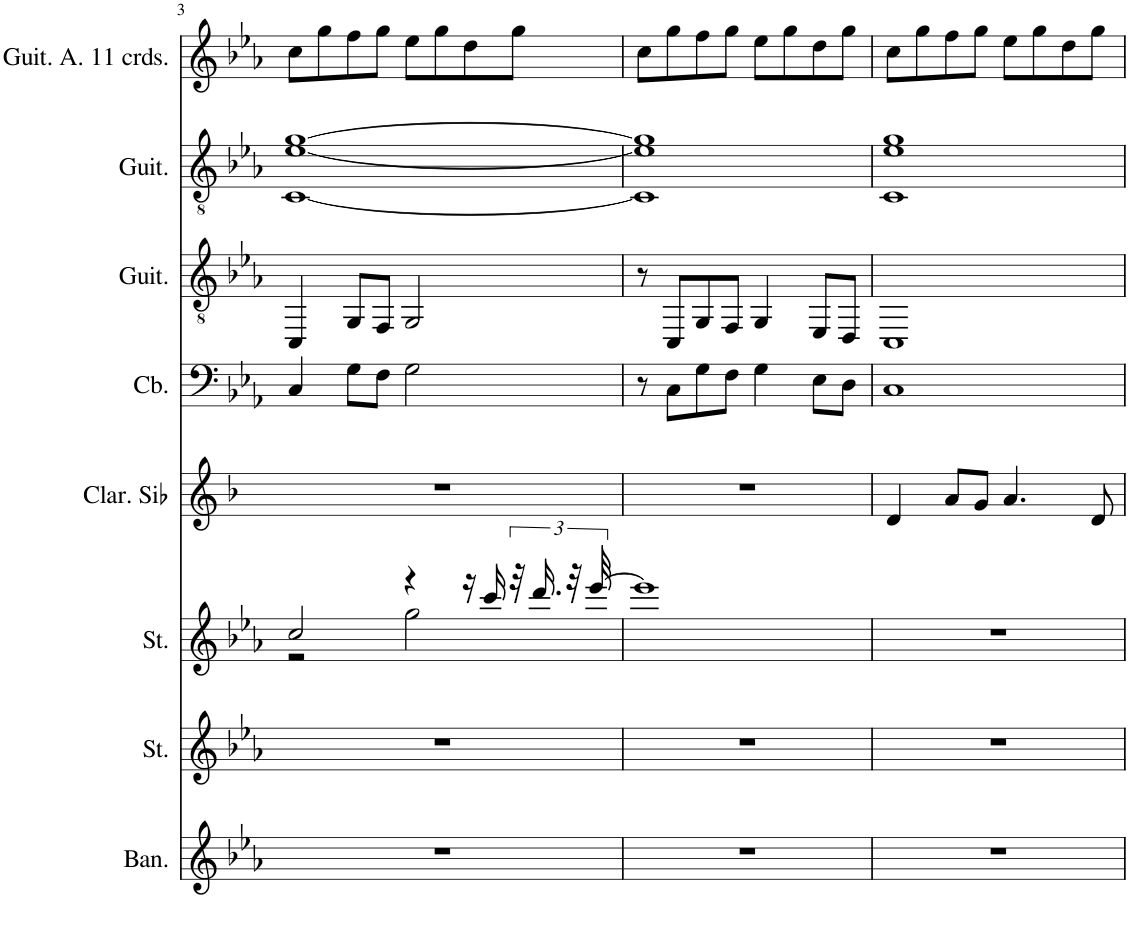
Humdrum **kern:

**kern	**kern	**kern	**kern	**kern	**kern	**kern	**kern
*part8	*part7	*part6	*part5	*part4	*part3	*part2	*part1
*staff8	*staff7	*staff6	*staff5	*staff4	*staff3	*staff2	*staff1
*I"Bandonéon, Tango Accordion	*I"Cordes, String Ensemble 2	*I"Cordes, String Ensemble 2	*I"Clarinette en Sib, Clarinet Pipe	*I"Contrebasse, Acoustic Bass	*I"Guitare à 7 cordes, Acoustic Guitar (nylon)	*I"Guitare classique, Acoustic Guitar (nylon)	*I"Guitare Alto à 11 cordes, Acoustic Guitar (nylon)
*I'Ban.	*I'St.	*I'St.	*I'Clar. Sib	*I'Cb.	*I'Guit.	*I'Guit.	*I'Guit. A. 11 crds.
!!LO:PB:g=z
*clefG2	*clefG2	*clefG2	*clefG2	*clefF4	*clefGv2	*clefGv2	*clefG2
*	*	*	*Trd1c2	*Trd7c12	*	*	*
*k[b-e-a-]	*k[b-e-a-]	*k[b-e-a-]	*k[b-]	*k[b-e-a-]	*k[b-e-a-]	*k[b-e-a-]	*k[b-e-a-]
*M4/4	*M4/4	*M4/4	*M4/4	*M4/4	*M4/4	*M4/4	*M4/4
=3	=3	=3	=3	=3	=3	=3	=3
*	*	*^	*	*	*	*	*
1r	1r	2cc/	2r	1r	4C/	4CC/	[1C [1e- [1g	8cc\L
.	.	.	.	.	.	.	.	8gg\
.	.	.	.	.	8G\L	8GG/L	.	8ff\
.	.	.	.	.	8F\J	8FF/J	.	8gg\J
.	.	4r	2gg\	.	2G\	2GG/	.	8ee-\L
.	.	.	.	.	.	.	.	8gg\
.	.	16r	.	.	.	.	.	8dd\
.	.	16ccc/	.	.	.	.	.	.
.	.	48r	.	.	.	.	.	8gg\J
.	.	24.ddd/	.	.	.	.	.	.
.	.	48r	.	.	.	.	.	.
.	.	[48eee-/	.	.	.	.	.	.
*	*	*v	*v	*	*	*	*	*
=4	=4	=4	=4	=4	=4	=4	=4
1r	1r	1eee-]	1r	8r	8r	1C] 1e-] 1g]	8cc\L
.	.	.	.	8C\L	8CC/L	.	8gg\
.	.	.	.	8G\	8GG/	.	8ff\
.	.	.	.	8F\J	8FF/J	.	8gg\J
.	.	.	.	4G\	4GG/	.	8ee-\L
.	.	.	.	.	.	.	8gg\
.	.	.	.	8E-\L	8EE-/L	.	8dd\
.	.	.	.	8D\J	8DD/J	.	8gg\J
=5	=5	=5	=5	=5	=5	=5	=5
1r	1r	1r	4d/	1C	1CC	1C 1e- 1g	8cc\L
.	.	.	.	.	.	.	8gg\
.	.	.	8a/L	.	.	.	8ff\
.	.	.	8g/J	.	.	.	8gg\J
.	.	.	4.a/	.	.	.	8ee-\L
.	.	.	.	.	.	.	8gg\
.	.	.	.	.	.	.	8dd\
.	.	.	8d/	.	.	.	8gg\J
=	=	=	=	=	=	=	=
*-	*-	*-	*-	*-	*-	*-	*-
